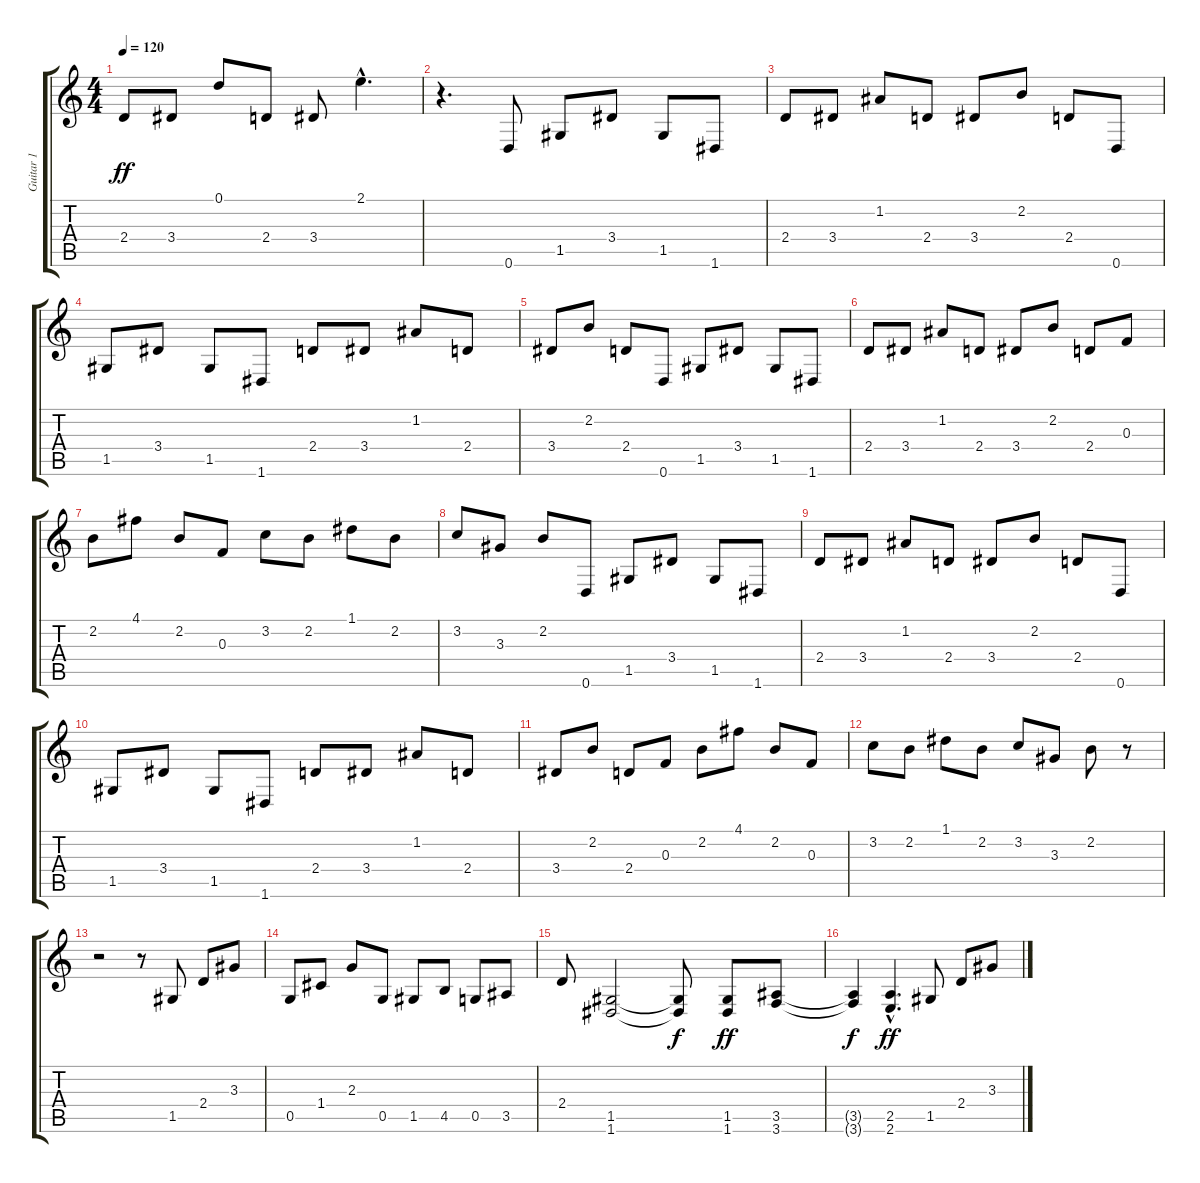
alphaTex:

\track ("Guitar 1" "Guitar 1") {instrument acousticguitarnylon}
\staff {score tabs}
\tuning (D4 A3 F3 C3 G2 D2) {hide}
\ts (4 4)
\tempo 120
\clef g2
\ks c
2.4.8{dy ff} 3.4.8 0.1.8 2.4.8 3.4.8 2.1{hac}.4{d} |
r.4{d} 0.6.8 1.5.8 3.4.8 1.5.8 1.6.8 |
2.4.8 3.4.8 1.2.8 2.4.8 3.4.8 2.2.8 2.4.8 0.6.8 |
1.5.8 3.4.8 1.5.8 1.6.8 2.4.8 3.4.8 1.2.8 2.4.8 |
3.4.8 2.2.8 2.4.8 0.6.8 1.5.8 3.4.8 1.5.8 1.6.8 |
2.4.8 3.4.8 1.2.8 2.4.8 3.4.8 2.2.8 2.4.8 0.3.8 |
2.2.8 4.1.8 2.2.8 0.3.8 3.2.8 2.2.8 1.1.8 2.2.8 |
3.2.8 3.3.8 2.2.8 0.6.8 1.5.8 3.4.8 1.5.8 1.6.8 |
2.4.8 3.4.8 1.2.8 2.4.8 3.4.8 2.2.8 2.4.8 0.6.8 |
1.5.8 3.4.8 1.5.8 1.6.8 2.4.8 3.4.8 1.2.8 2.4.8 |
3.4.8 2.2.8 2.4.8 0.3.8 2.2.8 4.1.8 2.2.8 0.3.8 |
3.2.8 2.2.8 1.1.8 2.2.8 3.2.8 3.3.8 2.2.8 r.8 |
r.2 r.8 1.5.8 2.4.8 3.3.8 |
0.5.8 1.4.8 2.3.8 0.5.8 1.5.8 4.5.8 0.5.8 3.5.8 |
2.4.8 (1.5 1.6).2 (1.5{t} 1.6{t}).8{dy f} (1.5 1.6).8{dy ff} (3.5 3.6).8 |
(3.5{t} 3.6{t}).4{dy f} (2.5{hac} 2.6{hac}).4{d dy ff} 1.5.8 2.4.8 3.3.8
